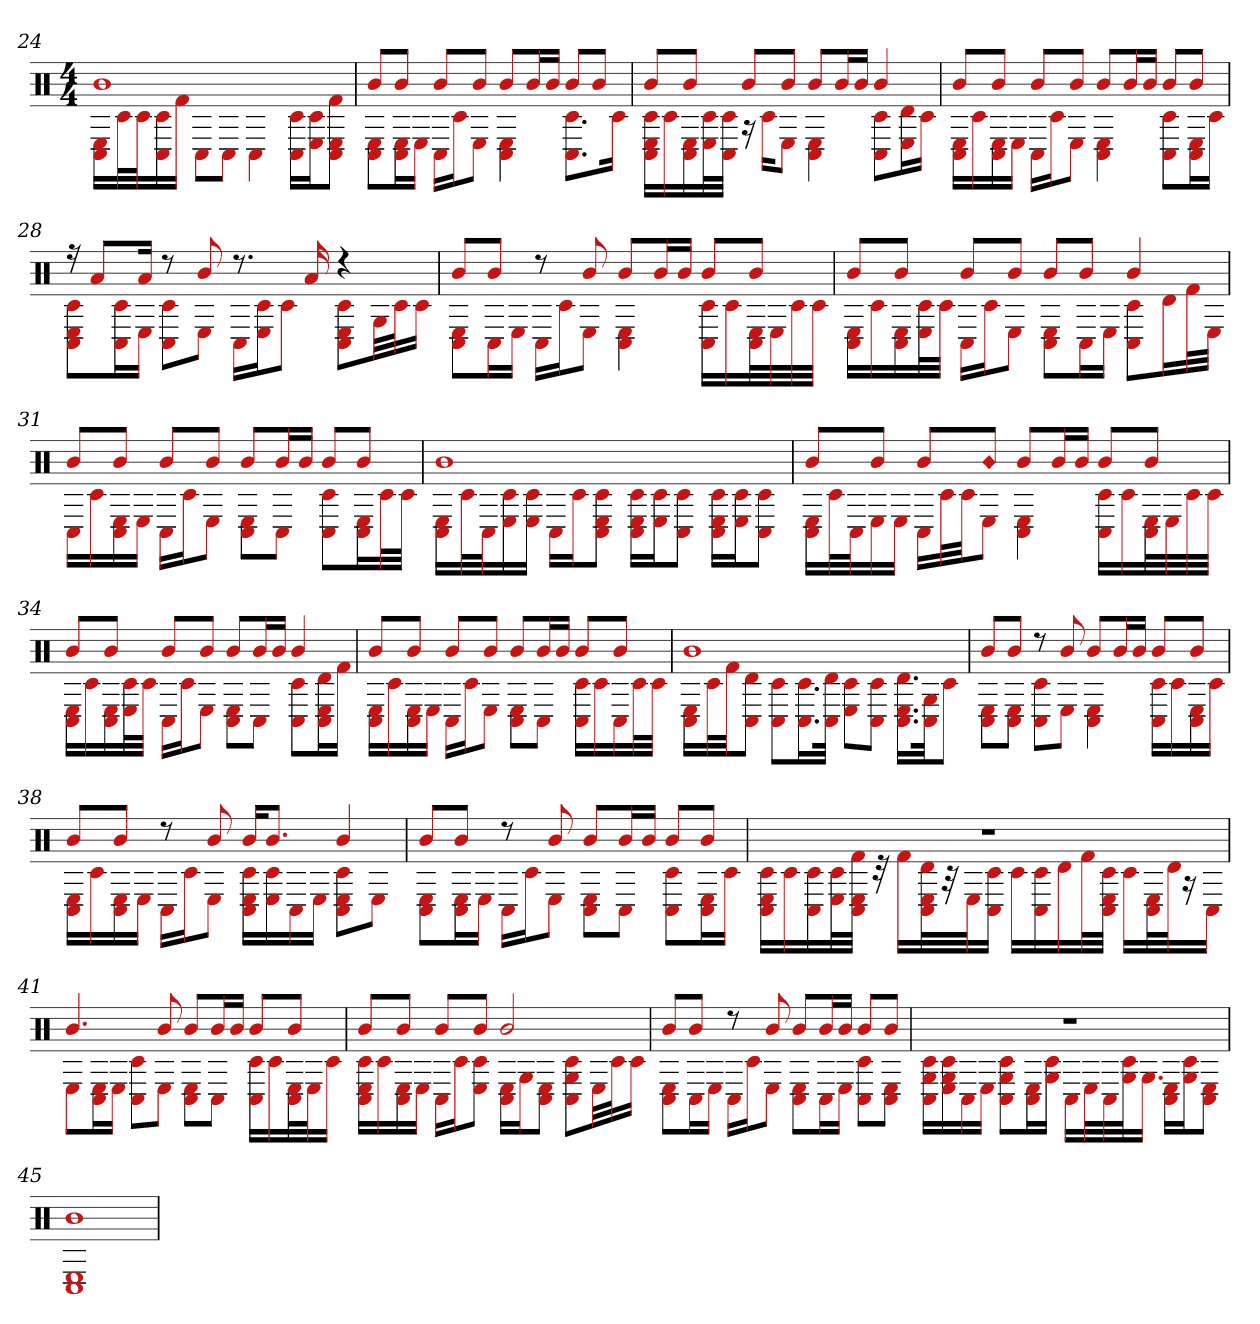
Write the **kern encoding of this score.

**kern
*part1
*staff1
*clefX
*k[]
*M4/4
=24
*^
1b	16C# 16ELL
.	32c#L
.	32c#J
.	16C# 16c#
.	16f#JJ
.	8C#L
.	8C#J
.	4C#
.	16C# 16c#LL
.	16E 16c#J
.	8C# 8f# 8EJ
=25	=25
8bL	8C# 8EL
8bJ	16C# 16EL
.	16EJJ
8bL	16C#LL
.	16c#J
8bJ	8EJ
8bL	4C# 4E
16bL	.
16bJJ	.
8bL	8.C# 8.c#L
8bJ	.
.	16c#Jk
=26	=26
8bL	16c# 16E 16C#LL
.	16c#
8bJ	16C# 16E
.	32E 32c#L
.	32c# 32C#JJJ
8bL	16r
.	16c#KL
8bJ	8EJ
8bL	4C# 4E
16bL	.
16bJJ	.
4b	8C# 8c#L
.	16E 16dL
.	16c#JJ
=27	=27
8bL	16E 16C#LL
.	16c#
8bJ	16C# 16E
.	16EJJ
8bL	16C#LL
.	16c#J
8bJ	8EJ
8bL	4C# 4E
16bL	.
16bJJ	.
8bL	8c# 8C#L
8bJ	16C# 16EL
.	16c#JJ
=28	=28
16r	8c# 8C# 8EL
8aL	.
.	16C# 16c#L
16aJk	16EJJ
8r	8C# 8c#L
8b	8EJ
8.r	16C#LL
.	16E 16c#J
.	8c#J
16a	.
4r	8E 8c# 8C#L
.	32GLL
.	32c#J
.	16c#JJ
=29	=29
8bL	8C# 8EL
8bJ	16C#L
.	16EJJ
8r	16C#LL
.	16c#J
8b	8EJ
8bL	4C# 4E
16bL	.
16bJJ	.
8bL	16c# 16C#LL
.	16c#
8bJ	32E 32C#L
.	32E
.	32c#
.	32c#JJJ
=30	=30
8bL	16C# 16ELL
.	16c#
8bJ	16C# 16E
.	32E 32c#L
.	32c#JJJ
8bL	16C#LL
.	16c#J
8bJ	8EJ
8bL	8C# 8EL
8bJ	16C#L
.	16EJJ
4b	8C# 8c#L
.	16dL
.	32f#L
.	32EJJJ
=31	=31
8bL	16C#LL
.	16c#
8bJ	16C# 16E
.	16EJJ
8bL	16C#LL
.	16c#J
8bJ	8EJ
8bL	8C# 8EL
16bL	8C#J
16bJJ	.
8bL	8C# 8c#L
8bJ	16E 16C#L
.	32c#L
.	32c#JJJ
=32	=32
1b	16C# 16ELL
.	32c#L
.	32C#J
.	16c# 16E
.	16E 16c#JJ
.	16C#LL
.	16c#J
.	8C# 8E 8c#J
.	16C# 16E 16c#LL
.	16E 16c#J
.	8C# 8c#J
.	16C# 16c# 16ELL
.	16E 16c#J
.	8C# 8c#J
=33	=33
8bL	16C# 16ELL
.	32c#L
.	32C#J
8bJ	16E
.	16EJJ
8bL	16C#LL
.	32c#L
.	32c#JJ
!LO:N:head=diamond	!
8bJ	8EJ
8bL	4C# 4E
16bL	.
16bJJ	.
8bL	16C# 16c#LL
.	16c#
8bJ	32E 32C#L
.	32E
.	32c#
.	32c#JJJ
=34	=34
8bL	16E 16C#LL
.	16c#
8bJ	16C# 16E
.	32E 32c#L
.	32c#JJJ
8bL	16C#LL
.	16c#J
8bJ	8EJ
8bL	8C# 8EL
16bL	8C#J
16bJJ	.
4b	8C# 8c#L
.	16C# 16E 16dL
.	16f#JJ
=35	=35
8bL	16E 16C#LL
.	16c#
8bJ	16C# 16E
.	16EJJ
8bL	16C#LL
.	16c#J
8bJ	8EJ
8bL	8C# 8EL
16bL	8C#J
16bJJ	.
8bL	16C# 16c#LL
.	16c#
8bJ	16C#
.	32c#L
.	32c#JJJ
=36	=36
1b	16C# 16ELL
.	32c#L
.	32f#JJ
.	8C# 8dJ
.	8C# 8c#L
.	16.C# 16.c#L
.	32d 32C#JJk
.	8c# 8EL
.	8C# 8c#J
.	16.C# 16.d 16.ELL
.	32C# 32GJk
.	8c#J
=37	=37
8bL	8C# 8EL
8bJ	8C# 8EJ
8r	8C# 8c#L
8b	8EJ
8bL	4C# 4E
16bL	.
16bJJ	.
8bL	16C# 16c#LL
.	16c#
8bJ	16E 16C#
.	16c#JJ
=38	=38
8bL	16E 16C#LL
.	16c#
8bJ	16C# 16E
.	16EJJ
8r	16C#LL
.	16c#J
8b	8EJ
16bKL	16C# 16E 16c#LL
8.bJ	16E 16c#
.	16C#
.	16EJJ
4b	8E 8C# 8c#L
.	8EJ
=39	=39
8bL	8E 8C#L
8bJ	16C# 16EL
.	16EJJ
8r	16C#LL
.	16c#J
8b	8EJ
8bL	8C# 8EL
16bL	8C#J
16bJJ	.
8bL	8C# 8c#L
8bJ	16C# 16EL
.	16c#JJ
=40	=40
1r	16c# 16C# 16ELL
.	16c#
.	16C# 16c#
.	32c# 32EL
.	32C# 32f# 32EJJJ
.	32r
.	16f#LL
.	32C# 32d 32EL
.	32r
.	32EJ
.	16c# 16C#JJ
.	16c#LL
.	16c# 16C#
.	16d
.	32f#L
.	32C# 32c# 32EJJJ
.	16c#LL
.	32C# 32EL
.	32dJ
.	16r
.	16C#JJ
=41	=41
4.b	8EL
.	16C# 16EL
.	16EJJ
.	8C# 8c#L
8b	8EJ
8bL	8C# 8EL
16bL	8C#J
16bJJ	.
8bL	16C# 16c#LL
.	16c#
8bJ	32E 32C#L
.	32EJ
.	16c#JJ
=42	=42
8bL	16c# 16E 16C#LL
.	16c#
8bJ	16C# 16E
.	16EJJ
8bL	16C#LL
.	16c#J
8bJ	8c# 8EJ
2b	16C# 16ELL
.	16GJ
.	8C# 8EJ
.	8G 8C# 8c#L
.	32ELL
.	32c#J
.	16c#JJ
=43	=43
8bL	8C# 8EL
8bJ	16C#L
.	16EJJ
8r	16C#LL
.	16c#J
8b	8EJ
8bL	8C# 8EL
16bL	16C#L
16bJJ	16EJJ
8bL	8C# 8c#L
8bJ	8E 8C#J
=44	=44
1r	16G 16C# 16c#LL
.	16G 16E 16c#
.	16C#
.	16EJJ
.	8C# 8G 8c#L
.	16E 16C#L
.	16G 16c#JJ
.	16C#LL
.	32EL
.	32C#
.	32G 32c#J
.	16.GJJ
.	16E 16C#LL
.	16G 16c#J
.	8C# 8EJ
=45	=45
1b	1C# 1E
*v	*v
=
*-
